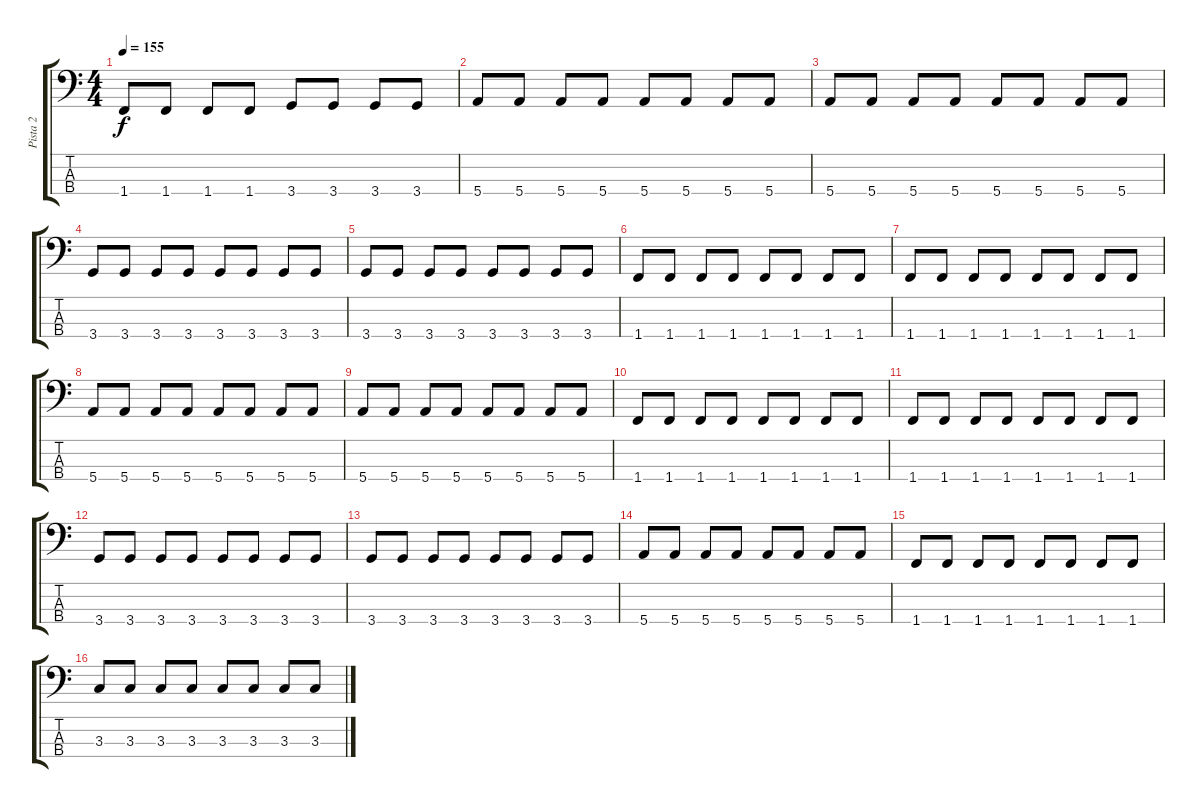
\track ("Pista 2" "Pista 2") {instrument electricbassfinger}
\staff {score tabs}
\tuning (G2 D2 A1 E1) {hide}
\ts (4 4)
\tempo 155
\clef f4
\ks c
1.4.8{dy f} 1.4.8 1.4.8 1.4.8 3.4.8 3.4.8 3.4.8 3.4.8 |
5.4.8 5.4.8 5.4.8 5.4.8 5.4.8 5.4.8 5.4.8 5.4.8 |
5.4.8 5.4.8 5.4.8 5.4.8 5.4.8 5.4.8 5.4.8 5.4.8 |
3.4.8 3.4.8 3.4.8 3.4.8 3.4.8 3.4.8 3.4.8 3.4.8 |
3.4.8 3.4.8 3.4.8 3.4.8 3.4.8 3.4.8 3.4.8 3.4.8 |
1.4.8 1.4.8 1.4.8 1.4.8 1.4.8 1.4.8 1.4.8 1.4.8 |
1.4.8 1.4.8 1.4.8 1.4.8 1.4.8 1.4.8 1.4.8 1.4.8 |
5.4.8 5.4.8 5.4.8 5.4.8 5.4.8 5.4.8 5.4.8 5.4.8 |
5.4.8 5.4.8 5.4.8 5.4.8 5.4.8 5.4.8 5.4.8 5.4.8 |
1.4.8 1.4.8 1.4.8 1.4.8 1.4.8 1.4.8 1.4.8 1.4.8 |
1.4.8 1.4.8 1.4.8 1.4.8 1.4.8 1.4.8 1.4.8 1.4.8 |
3.4.8 3.4.8 3.4.8 3.4.8 3.4.8 3.4.8 3.4.8 3.4.8 |
3.4.8 3.4.8 3.4.8 3.4.8 3.4.8 3.4.8 3.4.8 3.4.8 |
5.4.8 5.4.8 5.4.8 5.4.8 5.4.8 5.4.8 5.4.8 5.4.8 |
1.4.8 1.4.8 1.4.8 1.4.8 1.4.8 1.4.8 1.4.8 1.4.8 |
3.3.8 3.3.8 3.3.8 3.3.8 3.3.8 3.3.8 3.3.8 3.3.8
